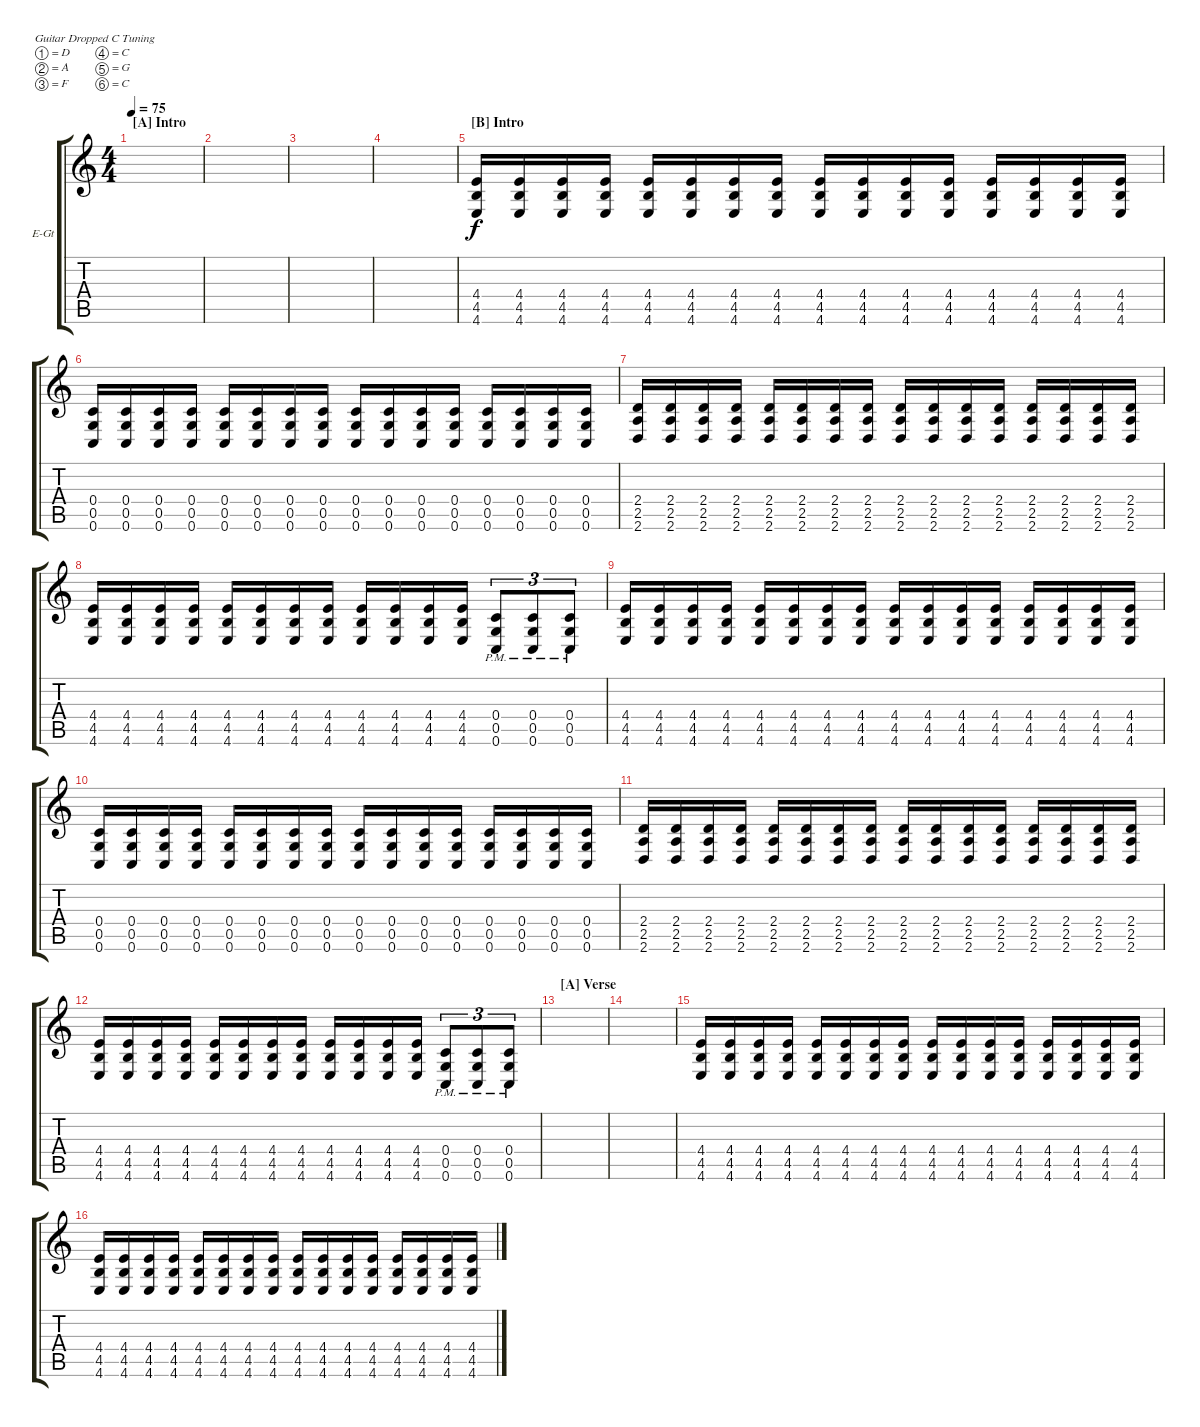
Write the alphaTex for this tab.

\bracketExtendMode groupsimilarinstruments
\firstSystemTrackNameOrientation horizontal
\otherSystemsTrackNameOrientation horizontal
\track ("Rhythm Guitar" "E-Gt") {instrument distortionguitar}
\staff {score tabs}
\tuning (D4 A3 F3 C3 G2 C2)
\ts (4 4)
\section ("A" "Intro")
\tempo 75
\clef g2
\ks c
|
|
|
|
\section ("B" "Intro")
(4.6 4.4 4.5).16 (4.6 4.4 4.5).16 (4.6 4.4 4.5).16 (4.6 4.4 4.5).16 (4.6 4.4 4.5).16 (4.6 4.4 4.5).16 (4.6 4.4 4.5).16 (4.6 4.4 4.5).16 (4.6 4.4 4.5).16 (4.6 4.4 4.5).16 (4.6 4.4 4.5).16 (4.6 4.4 4.5).16 (4.6 4.4 4.5).16 (4.6 4.4 4.5).16 (4.6 4.4 4.5).16 (4.6 4.4 4.5).16 |
(0.6 0.4 0.5).16 (0.6 0.4 0.5).16 (0.6 0.4 0.5).16 (0.6 0.4 0.5).16 (0.6 0.4 0.5).16 (0.6 0.4 0.5).16 (0.6 0.4 0.5).16 (0.6 0.4 0.5).16 (0.6 0.4 0.5).16 (0.6 0.4 0.5).16 (0.6 0.4 0.5).16 (0.6 0.4 0.5).16 (0.6 0.4 0.5).16 (0.6 0.4 0.5).16 (0.6 0.4 0.5).16 (0.6 0.4 0.5).16 |
(2.6 2.5 2.4).16 (2.6 2.5 2.4).16 (2.6 2.5 2.4).16 (2.6 2.5 2.4).16 (2.6 2.5 2.4).16 (2.6 2.5 2.4).16 (2.6 2.5 2.4).16 (2.6 2.5 2.4).16 (2.6 2.5 2.4).16 (2.6 2.5 2.4).16 (2.6 2.5 2.4).16 (2.6 2.5 2.4).16 (2.6 2.5 2.4).16 (2.6 2.5 2.4).16 (2.6 2.5 2.4).16 (2.6 2.5 2.4).16 |
(4.6 4.4 4.5).16 (4.6 4.4 4.5).16 (4.6 4.4 4.5).16 (4.6 4.4 4.5).16 (4.6 4.4 4.5).16 (4.6 4.4 4.5).16 (4.6 4.4 4.5).16 (4.6 4.4 4.5).16 (4.6 4.4 4.5).16 (4.6 4.4 4.5).16 (4.6 4.4 4.5).16 (4.6 4.4 4.5).16 (0.6{pm} 0.5{pm} 0.4{pm}).8{tu (3 2)} (0.6{pm} 0.4{pm} 0.5{pm}).8{tu (3 2)} (0.6{pm} 0.4{pm} 0.5{pm}).8{tu (3 2)} |
(4.6 4.4 4.5).16 (4.6 4.4 4.5).16 (4.6 4.4 4.5).16 (4.6 4.4 4.5).16 (4.6 4.4 4.5).16 (4.6 4.4 4.5).16 (4.6 4.4 4.5).16 (4.6 4.4 4.5).16 (4.6 4.4 4.5).16 (4.6 4.4 4.5).16 (4.6 4.4 4.5).16 (4.6 4.4 4.5).16 (4.6 4.4 4.5).16 (4.6 4.4 4.5).16 (4.6 4.4 4.5).16 (4.6 4.4 4.5).16 |
(0.6 0.4 0.5).16 (0.6 0.4 0.5).16 (0.6 0.4 0.5).16 (0.6 0.4 0.5).16 (0.6 0.4 0.5).16 (0.6 0.4 0.5).16 (0.6 0.4 0.5).16 (0.6 0.4 0.5).16 (0.6 0.4 0.5).16 (0.6 0.4 0.5).16 (0.6 0.4 0.5).16 (0.6 0.4 0.5).16 (0.6 0.4 0.5).16 (0.6 0.4 0.5).16 (0.6 0.4 0.5).16 (0.6 0.4 0.5).16 |
(2.6 2.5 2.4).16 (2.6 2.5 2.4).16 (2.6 2.5 2.4).16 (2.6 2.5 2.4).16 (2.6 2.5 2.4).16 (2.6 2.5 2.4).16 (2.6 2.5 2.4).16 (2.6 2.5 2.4).16 (2.6 2.5 2.4).16 (2.6 2.5 2.4).16 (2.6 2.5 2.4).16 (2.6 2.5 2.4).16 (2.6 2.5 2.4).16 (2.6 2.5 2.4).16 (2.6 2.5 2.4).16 (2.6 2.5 2.4).16 |
(4.6 4.4 4.5).16 (4.6 4.4 4.5).16 (4.6 4.4 4.5).16 (4.6 4.4 4.5).16 (4.6 4.4 4.5).16 (4.6 4.4 4.5).16 (4.6 4.4 4.5).16 (4.6 4.4 4.5).16 (4.6 4.4 4.5).16 (4.6 4.4 4.5).16 (4.6 4.4 4.5).16 (4.6 4.4 4.5).16 (0.6{pm} 0.5{pm} 0.4{pm}).8{tu (3 2)} (0.6{pm} 0.4{pm} 0.5{pm}).8{tu (3 2)} (0.6{pm} 0.4{pm} 0.5{pm}).8{tu (3 2)} |
\section ("A" "Verse")
|
|
(4.6 4.4 4.5).16 (4.6 4.4 4.5).16 (4.6 4.4 4.5).16 (4.6 4.4 4.5).16 (4.6 4.4 4.5).16 (4.6 4.4 4.5).16 (4.6 4.4 4.5).16 (4.6 4.4 4.5).16 (4.6 4.4 4.5).16 (4.6 4.4 4.5).16 (4.6 4.4 4.5).16 (4.6 4.4 4.5).16 (4.6 4.4 4.5).16 (4.6 4.4 4.5).16 (4.6 4.4 4.5).16 (4.6 4.4 4.5).16 |
(4.6 4.4 4.5).16 (4.6 4.4 4.5).16 (4.6 4.4 4.5).16 (4.6 4.4 4.5).16 (4.6 4.4 4.5).16 (4.6 4.4 4.5).16 (4.6 4.4 4.5).16 (4.6 4.4 4.5).16 (4.6 4.4 4.5).16 (4.6 4.4 4.5).16 (4.6 4.4 4.5).16 (4.6 4.4 4.5).16 (4.6 4.4 4.5).16 (4.6 4.4 4.5).16 (4.6 4.4 4.5).16 (4.6 4.4 4.5).16
